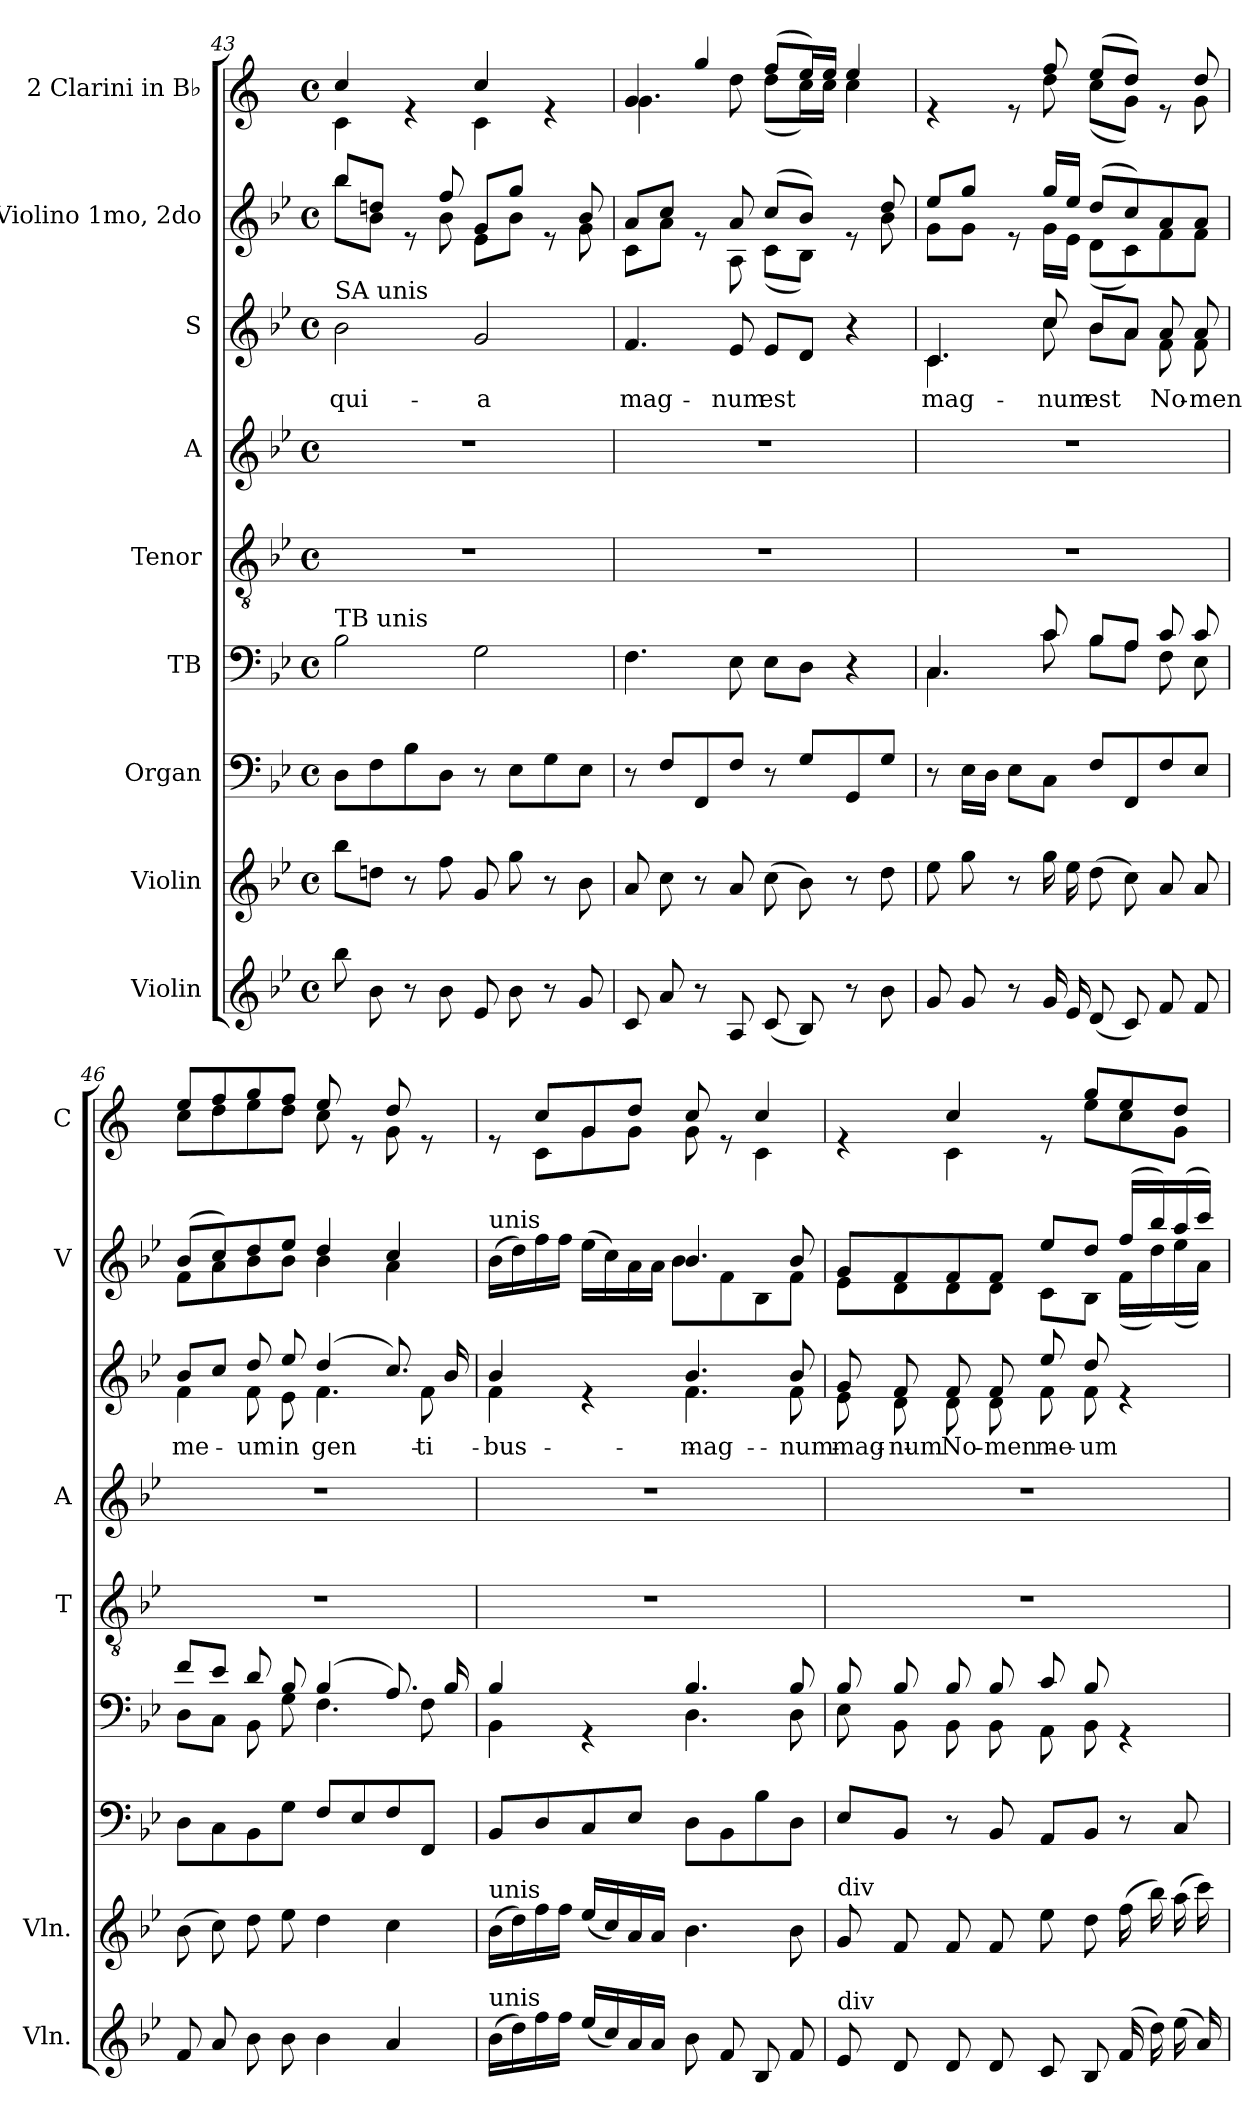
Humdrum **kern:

**kern	**kern	**kern	**kern	**kern	**kern	**kern	**text	**kern	**kern
*part9	*part8	*part7	*part6	*part5	*part4	*part3	*part3	*part2	*part1
*staff9	*staff8	*staff7	*staff6	*staff5	*staff4	*staff3	*staff3	*staff2	*staff1
*I"Violin	*I"Violin	*I"Organ	*I"TB	*I"Tenor	*I"A	*I"S	*	*I"Violino 1mo, 2do	*I"2 Clarini in B♭
*I'Vln.	*I'Vln.	*	*	*I'T	*I'A	*	*	*I'V	*I'C
*clefG2	*clefG2	*clefF4	*clefF4	*clefGv2	*clefG2	*clefG2	*	*clefG2	*clefG2
*	*	*	*	*	*	*	*	*	*ITrd1c2
*k[b-e-]	*k[b-e-]	*k[b-e-]	*k[b-e-]	*k[b-e-]	*k[b-e-]	*k[b-e-]	*	*k[b-e-]	*k[b-e-]
*M4/4	*M4/4	*M4/4	*M4/4	*M4/4	*M4/4	*M4/4	*	*M4/4	*M4/4
*met(c)	*met(c)	*met(c)	*met(c)	*met(c)	*met(c)	*met(c)	*	*met(c)	*met(c)
=43	=43	=43	=43	=43	=43	=43	=43	=43	=43
!	!	!	!	!	!	!LO:TX:a:t=SA unis	!	!	!
!	!	!	!LO:TX:a:t=TB unis	!	!	!	!	!	!
!	!	!	!	!	!	!	!LO:LY:b	!	!
*	*	*	*	*	*	*	*	*^	*^
8bb-\	8bb-\L	8D\L	2B-\	1r	1r	2b-\	qui-	8bb-/L	8bb-\L	4b-/	4B-\
8b-\	8ddn\J	8F\	.	.	.	.	.	8ddn/J	8b-\J	.	.
8r	8r	8B-\	.	.	.	.	.	8re	8ryy	4re	4ryy
8b-\	8ff\	8D\J	.	.	.	.	.	8ff/	8b-\	.	.
!	!	!	!	!	!	!	!LO:LY:b	!	!	!	!
8e-/	8g/	8r	2G\	.	.	2g/	-a	8g/L	8e-\L	4b-/	4B-\
8b-\	8gg\	8E-\L	.	.	.	.	.	8gg/J	8b-\J	.	.
8r	8r	8G\	.	.	.	.	.	8re	8ryy	4re	4ryy
8g/	8b-\	8E-\J	.	.	.	.	.	8b-/	8g\	.	.
=44	=44	=44	=44	=44	=44	=44	=44	=44	=44	=44	=44
!	!	!	!	!	!	!	!LO:LY:b	!	!	!	!
8c/	8a/	8r	4.F\	1r	1r	4.f/	mag-	8a/L	8c\L	4f/	4.f\
8a/	8cc\	8F/L	.	.	.	.	.	8cc/J	8a\J	.	.
8r	8r	8FF/	.	.	.	.	.	8re	8ryy	4ff/	.
!	!	!	!	!	!	!	!LO:LY:b	!	!	!	!
8A/	8a/	8F/J	8E-\	.	.	8e-/	-num	8a/	8A\	.	8cc\
!	!	!	!	!	!	!	!LO:LY:b	!	!	!	!
(8c/	(8cc\	8r	8E-\L	.	.	8e-/L	est	(8cc/L	(8c\L	(8ee-/L	(8cc\L
8B-/)	8b-\)	8G/L	8D\J	.	.	8d/J	.	8b-/J)	8B-\J)	16dd/L)	16b-\L)
.	.	.	.	.	.	.	.	.	.	16dd/JJ	16b-\JJ
8r	8r	8GG/	4r	.	.	4r	.	8re	8ryy	4dd/	4b-\
8b-\	8dd\	8G/J	.	.	.	.	.	8dd/	8b-\	.	.
=45	=45	=45	=45	=45	=45	=45	=45	=45	=45	=45	=45
*	*	*	*^	*	*	*^	*	*	*	*	*
!	!	!	!	!	!	!	!	!	!LO:LY:b	!	!	!	!
8g/	8ee-\	8r	4.C/	4.C\	1r	1r	4.c/	4.c\	mag-	8ee-/L	8g\L	4re	4.ryy
8g/	8gg\	16E-\LL	.	.	.	.	.	.	.	8gg/J	8g\J	.	.
.	.	16D\JJ	.	.	.	.	.	.	.	.	.	.	.
8r	8r	8E-\L	.	.	.	.	.	.	.	8re	8ryy	8re	.
!	!	!	!	!	!	!	!	!	!LO:LY:b	!	!	!	!
16g/	16gg\	8C\J	8c/	8c\	.	.	8cc/	8cc\	-num	16gg/LL	16g\LL	8ee-/	8cc\
16e-/	16ee-\	.	.	.	.	.	.	.	.	16ee-/JJ	16e-\JJ	.	.
!	!	!	!	!	!	!	!	!	!LO:LY:b	!	!	!	!
(8d/	(8dd\	8F/L	8B-/L	8B-\L	.	.	8b-/L	8b-\L	est	(8dd/L	(8d\L	(8dd/L	(8b-\L
8c/)	8cc\)	8FF/	8A/J	8A\J	.	.	8a/J	8a\J	.	8cc/)	8c\)	8cc/J)	8f\J)
!	!	!	!	!	!	!	!	!	!LO:LY:b	!	!	!	!
8f/	8a/	8F/	8c/	8F\	.	.	8a/	8f\	No-	8a/	8f\	8re	8ryy
!	!	!	!	!	!	!	!	!	!LO:LY:b	!	!	!	!
8f/	8a/	8E-/J	8c/	8E-\	.	.	8a/	8f\	-men	8a/J	8f\J	8cc/	8f\
!!LO:PB:g=z	!!
=46	=46	=46	=46	=46	=46	=46	=46	=46	=46	=46	=46	=46	=46
!	!	!	!	!	!	!	!	!	!LO:LY:b	!	!	!	!
8f/	(8b-\	8D\L	8f/L	8D\L	1r	1r	8b-/L	4f\	me-	(8b-/L	8f\L	8dd/L	8b-\L
8a/	8cc\)	8C\	8e-/J	8C\J	.	.	8cc/J	.	.	8cc/)	8a\	8ee-/	8cc\
!	!	!	!	!	!	!	!	!	!LO:LY:b	!	!	!	!
8b-\	8dd\	8BB-\	8d/	8BB-\	.	.	8dd/	8f\	-um	8dd/	8b-\	8ff/	8dd\
!	!	!	!	!	!	!	!	!	!LO:LY:b	!	!	!	!
8b-\	8ee-\	8G\J	8B-/	8G\	.	.	8ee-/	8e-\	in	8ee-/J	8b-\J	8ee-/J	8cc\J
!	!	!	!	!	!	!	!	!	!LO:LY:b	!	!	!	!
4b-\	4dd\	8F/L	(4B-/	4.F\	.	.	(4dd/	4.f\	gen-	4dd/	4b-\	8dd/	8b-\
.	.	8E-/	.	.	.	.	.	.	.	.	.	8re	8ryy
4a/	4cc\	8F/	8.A/)	.	.	.	8.cc/)	.	.	4cc/	4a\	8cc/	8f\
!	!	!	!	!	!	!	!	!	!LO:LY:b	!	!	!	!
.	.	8FF/J	.	8F\	.	.	.	8f\	-ti-	.	.	8re	8ryy
.	.	.	16B-/	.	.	.	16b-/	.	.	.	.	.	.
=47	=47	=47	=47	=47	=47	=47	=47	=47	=47	=47	=47	=47	=47
!	!	!	!	!	!	!	!	!	!	!LO:TX:a:t=unis	!	!	!
!	!LO:TX:a:t=unis	!	!	!	!	!	!	!	!	!	!	!	!
!LO:TX:a:t=unis	!	!	!	!	!	!	!	!	!	!	!	!	!
!	!	!	!	!	!	!	!	!	!LO:LY:b	!	!	!	!
(16b-\LL	(16b-\LL	8BB-/L	4B-/	4BB-\	1r	1r	4b-/	4f\	-bus	(16b-\LL	2ryy	8re	8ryy
16dd\)	16dd\)	.	.	.	.	.	.	.	.	16dd\)	.	.	.
16ff\	16ff\	8D/	.	.	.	.	.	.	.	16ff\	.	8b-/L	8B-\L
16ff\JJ	16ff\JJ	.	.	.	.	.	.	.	.	16ff\JJ	.	.	.
(16ee-\LL	(16ee-\LL	8C/	4rGG	4ryy	.	.	4re	4ryy	.	(16ee-\LL	.	8f/	8f\
16cc\)	16cc\)	.	.	.	.	.	.	.	.	16cc\)	.	.	.
16a/	16a/	8E-/J	.	.	.	.	.	.	.	16a\	.	8cc/J	8f\J
16a/JJ	16a/JJ	.	.	.	.	.	.	.	.	16a\JJ	.	.	.
!	!	!	!	!	!	!	!	!	!LO:LY:b	!	!	!	!
8b-\	4.b-\	8D\L	4.B-/	4.D\	.	.	4.b-/	4.f\	mag-	4.b-/	8b-\L	8b-/	8f\
8f/	.	8BB-\	.	.	.	.	.	.	.	.	8f\	8re	8ryy
8B-/	.	8B-\	.	.	.	.	.	.	.	.	8B-\	4b-/	4B-\
!	!	!	!	!	!	!	!	!	!LO:LY:b	!	!	!	!
8f/	8b-\	8D\J	8B-/	8D\	.	.	8b-/	8f\	-num	8b-/	8f\J	.	.
=48	=48	=48	=48	=48	=48	=48	=48	=48	=48	=48	=48	=48	=48
!	!LO:TX:a:t=div	!	!	!	!	!	!	!	!	!	!	!	!
!LO:TX:a:t=div	!	!	!	!	!	!	!	!	!	!	!	!	!
!	!	!	!	!	!	!	!	!	!LO:LY:b	!	!	!	!
8e-/	8g/	8E-/L	8B-/	8E-\	1r	1r	8g/	8e-\	mag-	8g/L	8e-\L	4re	4ryy
!	!	!	!	!	!	!	!	!	!LO:LY:b	!	!	!	!
8d/	8f/	8BB-/J	8B-/	8BB-\	.	.	8f/	8d\	-num	8f/	8d\	.	.
!	!	!	!	!	!	!	!	!	!LO:LY:b	!	!	!	!
8d/	8f/	8r	8B-/	8BB-\	.	.	8f/	8d\	No-	8f/	8d\	4b-/	4B-\
!	!	!	!	!	!	!	!	!	!LO:LY:b	!	!	!	!
8d/	8f/	8BB-/	8B-/	8BB-\	.	.	8f/	8d\	-men	8f/J	8d\J	.	.
!	!	!	!	!	!	!	!	!	!LO:LY:b	!	!	!	!
8c/	8ee-\	8AA/L	8c/	8AA\	.	.	8ee-/	8f\	me-	8ee-/L	8c\L	8re	8ryy
!	!	!	!	!	!	!	!	!	!LO:LY:b	!	!	!	!
8B-/	8dd\	8BB-/J	8B-/	8BB-\	.	.	8dd/	8f\	-um	8dd/J	8B-\J	8ff/L	8dd\L
(16f/	(16ff\	8r	4rGG	4ryy	.	.	4re	4ryy	.	(16ff/LL	(16f\LL	8dd/	8b-\
16dd\)	16bb-\)	.	.	.	.	.	.	.	.	16bb-/)	16dd\)	.	.
(16ee-\	(16aa\	8C/	.	.	.	.	.	.	.	(16aa/	(16ee-\	8cc/J	8f\J
16a/)	16ccc\)	.	.	.	.	.	.	.	.	16ccc/JJ)	16a\JJ)	.	.
*	*	*	*	*	*	*	*v	*v	*	*	*	*v	*v
*	*	*	*v	*v	*	*	*	*	*v	*v	*
=	=	=	=	=	=	=	=	=	=
*-	*-	*-	*-	*-	*-	*-	*-	*-	*-
